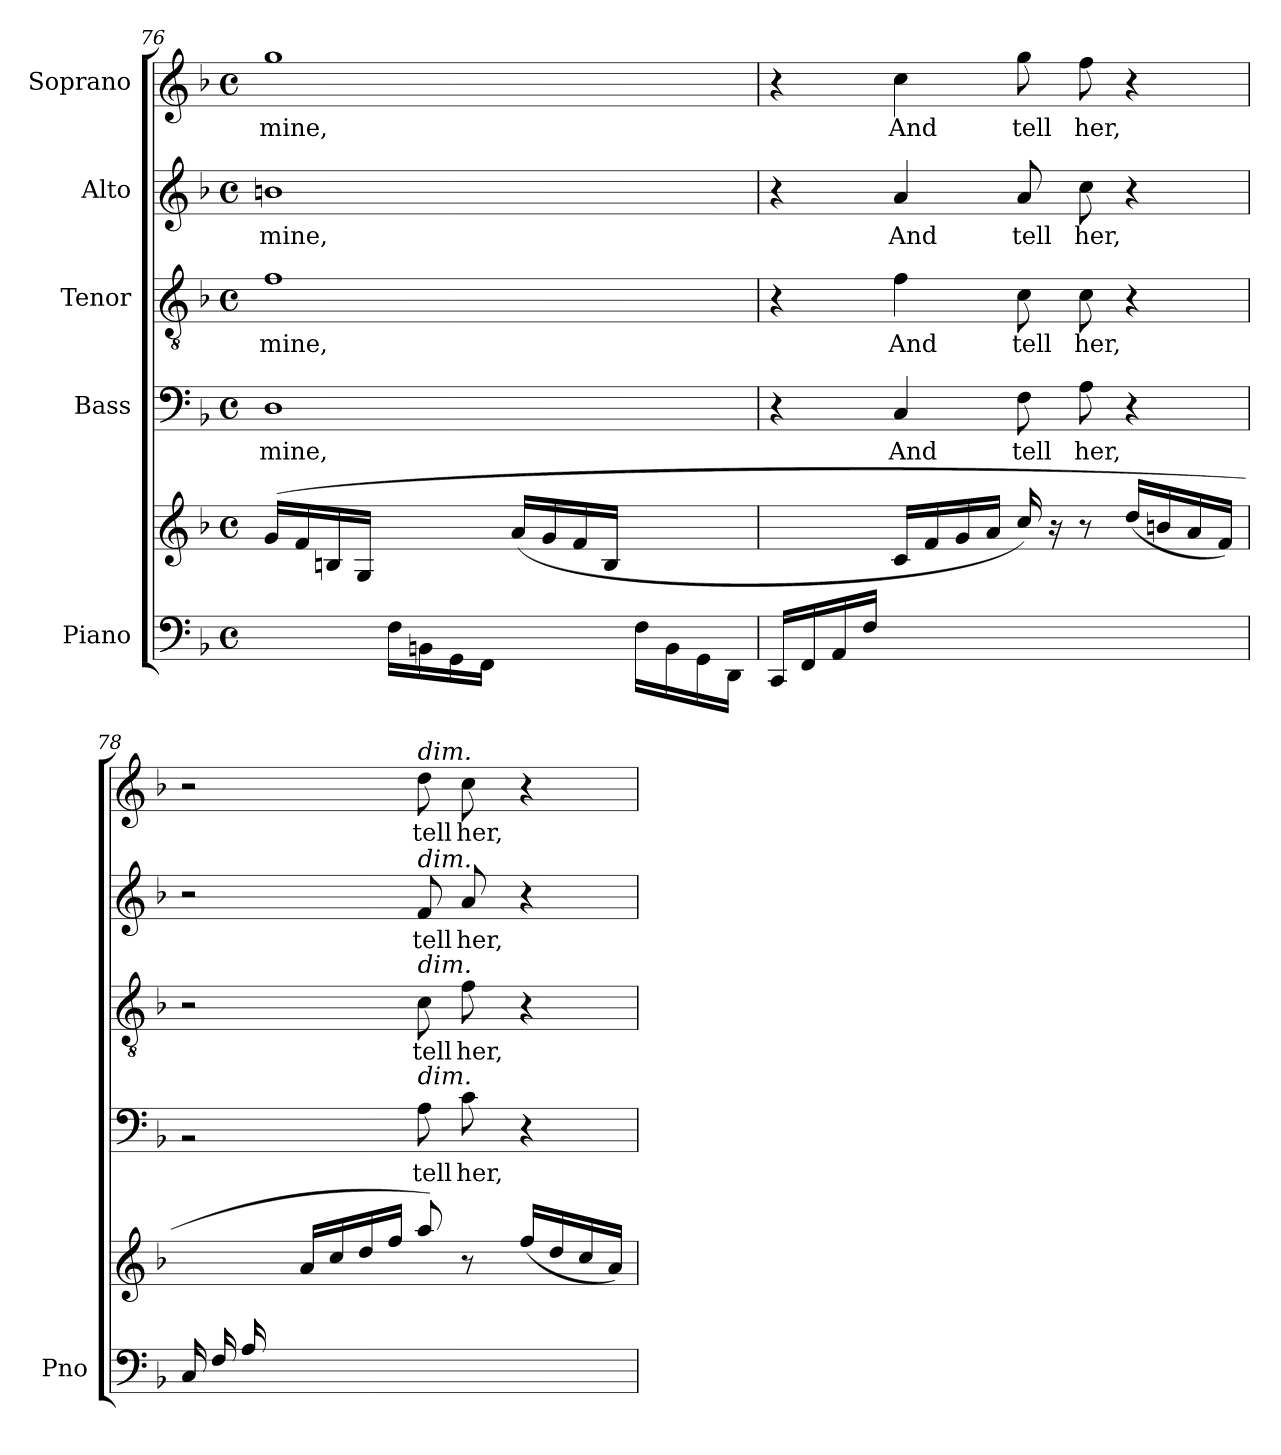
**kern	**kern	**kern	**text	**kern	**text	**kern	**text	**kern	**text
*part5	*part5	*part4	*part4	*part3	*part3	*part2	*part2	*part1	*part1
*staff6	*staff5	*staff4	*staff4	*staff3	*staff3	*staff2	*staff2	*staff1	*staff1
*I"Piano	*	*I"Bass	*	*I"Tenor	*	*I"Alto	*	*I"Soprano	*
*I'Pno	*	*	*	*	*	*	*	*	*
*clefF4	*clefG2	*clefF4	*	*clefGv2	*	*clefG2	*	*clefG2	*
*k[b-]	*k[b-]	*k[b-]	*	*k[b-]	*	*k[b-]	*	*k[b-]	*
*M4/4	*M4/4	*M4/4	*	*M4/4	*	*M4/4	*	*M4/4	*
*met(c)	*met(c)	*met(c)	*	*met(c)	*	*met(c)	*	*met(c)	*
=76	=76	=76	=76	=76	=76	=76	=76	=76	=76
*^	*	*	*	*	*	*	*	*	*
!	!	!	!	!LO:LY:b	!	!LO:LY:b	!	!LO:LY:b	!	!LO:LY:b
4ryy	1ryy	(<16g/LL	1D	mine,	1f	mine,	1bn	mine,	1gg	mine,
.	.	16f/	.	.	.	.	.	.	.	.
.	.	16Bn/	.	.	.	.	.	.	.	.
.	.	16G/JJ	.	.	.	.	.	.	.	.
16F\LL	.	4ryy	.	.	.	.	.	.	.	.
16BBn\	.	.	.	.	.	.	.	.	.	.
16GG\	.	.	.	.	.	.	.	.	.	.
16FF\JJ)	.	.	.	.	.	.	.	.	.	.
4ryy	.	(<16a/LL	.	.	.	.	.	.	.	.
.	.	16g/	.	.	.	.	.	.	.	.
.	.	16f/	.	.	.	.	.	.	.	.
.	.	16B/JJ	.	.	.	.	.	.	.	.
16F\LL	.	4ryy	.	.	.	.	.	.	.	.
16BB\	.	.	.	.	.	.	.	.	.	.
16GG\	.	.	.	.	.	.	.	.	.	.
16DD\JJ)	.	.	.	.	.	.	.	.	.	.
=77	=77	=77	=77	=77	=77	=77	=77	=77	=77	=77
(<16CC/LL	1ryy	4ryy	4r	.	4r	.	4r	.	4r	.
16FF/	.	.	.	.	.	.	.	.	.	.
16AA/	.	.	.	.	.	.	.	.	.	.
16F/JJ	.	.	.	.	.	.	.	.	.	.
!	!	!	!	!LO:LY:b	!	!LO:LY:b	!	!LO:LY:b	!	!LO:LY:b
2.ryy	.	16c/LL	4C/	And	4f\	And	4a/	And	4cc\	And
.	.	16f/	.	.	.	.	.	.	.	.
.	.	16g/	.	.	.	.	.	.	.	.
.	.	16a/JJ	.	.	.	.	.	.	.	.
!	!	!	!	!LO:LY:b	!	!LO:LY:b	!	!LO:LY:b	!	!LO:LY:b
.	.	16cc/)	8F\	tell	8c\	tell	8a/	tell	8gg\	tell
.	.	16r	.	.	.	.	.	.	.	.
!	!	!	!	!LO:LY:b	!	!LO:LY:b	!	!LO:LY:b	!	!LO:LY:b
.	.	8r	8A\	her,	8c\	her,	8cc\	her,	8ff\	her,
.	.	(<16dd/LL	4r	.	4r	.	4r	.	4r	.
.	.	16bn/	.	.	.	.	.	.	.	.
.	.	16a/	.	.	.	.	.	.	.	.
.	.	16f/JJ)	.	.	.	.	.	.	.	.
!!LO:LB:g=z
=78	=78	=78	=78	=78	=78	=78	=78	=78	=78	=78
(<16C/LL	1ryy	8.ryy	2rBB	.	2r	.	2r	.	2r	.
16F/	.	.	.	.	.	.	.	.	.	.
16A/	.	.	.	.	.	.	.	.	.	.
2ryy	.	16f\JJ	.	.	.	.	.	.	.	.
.	.	16a/LL	.	.	.	.	.	.	.	.
.	.	16cc/	.	.	.	.	.	.	.	.
.	.	16dd/	.	.	.	.	.	.	.	.
.	.	16ff/JJ	.	.	.	.	.	.	.	.
!	!	!	!	!	!	!	!	!	!LO:TX:a:i:t=dim.	!
!	!	!	!	!	!	!	!LO:TX:a:i:t=dim.	!	!	!
!	!	!	!	!	!LO:TX:a:i:t=dim.	!	!	!	!	!
!	!	!	!LO:TX:a:i:t=dim.	!	!	!	!	!	!	!
!	!	!	!	!LO:LY:b	!	!LO:LY:b	!	!LO:LY:b	!	!LO:LY:b
.	.	8aa/)	8A\	tell	8c\	tell	8f/	tell	8dd\	tell
!	!	!	!	!LO:LY:b	!	!LO:LY:b	!	!LO:LY:b	!	!LO:LY:b
.	.	8r	8c\	her,	8f\	her,	8a/	her,	8cc\	her,
4ryy	.	.	.	.	.	.	.	.	.	.
.	.	(<16ff/LL	4r	.	4r	.	4r	.	4r	.
.	.	16dd/	.	.	.	.	.	.	.	.
.	.	16cc/	.	.	.	.	.	.	.	.
16ryy	.	16a/JJ)	.	.	.	.	.	.	.	.
*v	*v	*	*	*	*	*	*	*	*	*
=	=	=	=	=	=	=	=	=	=
*-	*-	*-	*-	*-	*-	*-	*-	*-	*-
